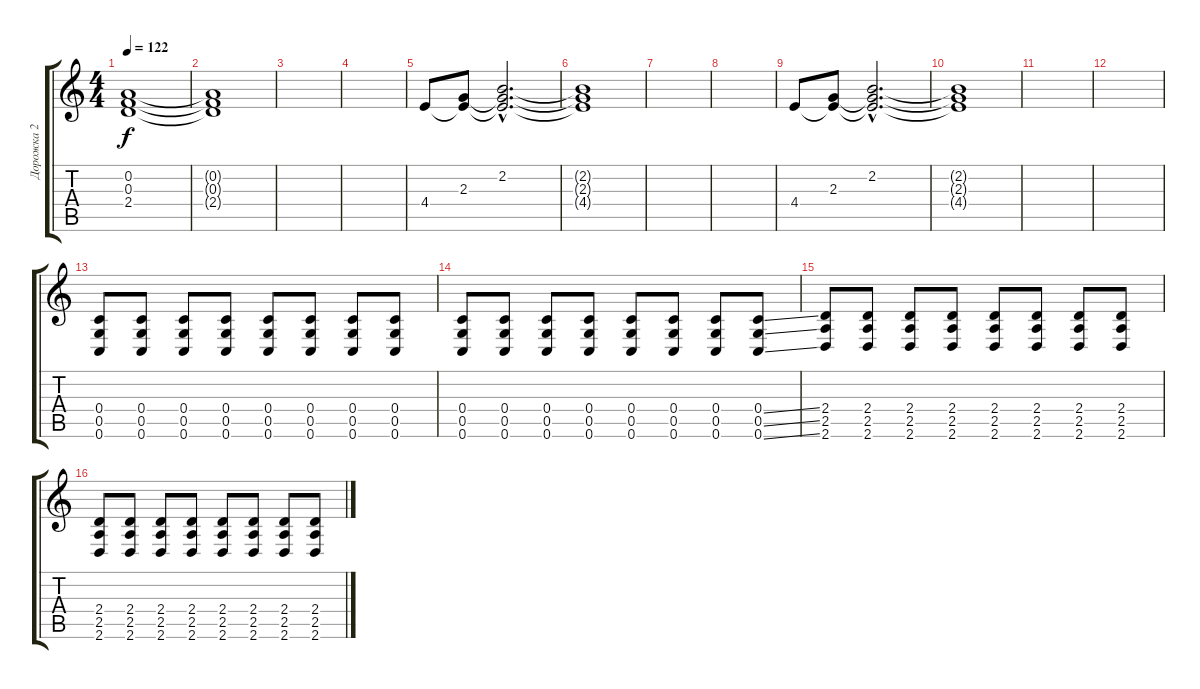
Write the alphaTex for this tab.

\track ("Дорожка 2" "Дорожка 2") {instrument distortionguitar}
\staff {score tabs}
\tuning (D4 A3 F3 C3 G2 C2) {hide}
\ts (4 4)
\tempo 122
\clef g2
\ks c
(0.2{t} 0.3{t} 2.4{t}).1{dy f} |
(0.2{t} 0.3{t} 2.4{t}).1 |
|
|
4.4.8 (2.3 4.4{t}).8 (2.2{hac} 2.3{hac t} 4.4{hac t}).2{d} |
(2.2{t} 2.3{t} 4.4{t}).1 |
|
|
4.4.8 (2.3 4.4{t}).8 (2.2{hac} 2.3{hac t} 4.4{hac t}).2{d} |
(2.2{t} 2.3{t} 4.4{t}).1 |
|
|
(0.4 0.5 0.6).8{instrument distortionguitar} (0.4 0.5 0.6).8 (0.4 0.5 0.6).8 (0.4 0.5 0.6).8 (0.4 0.5 0.6).8 (0.4 0.5 0.6).8 (0.4 0.5 0.6).8 (0.4 0.5 0.6).8 |
(0.4 0.5 0.6).8 (0.4 0.5 0.6).8 (0.4 0.5 0.6).8 (0.4 0.5 0.6).8 (0.4 0.5 0.6).8 (0.4 0.5 0.6).8 (0.4 0.5 0.6).8 (0.4{ss} 0.5{ss} 0.6{ss}).8 |
(2.4 2.5 2.6).8 (2.4 2.5 2.6).8 (2.4 2.5 2.6).8 (2.4 2.5 2.6).8 (2.4 2.5 2.6).8 (2.4 2.5 2.6).8 (2.4 2.5 2.6).8 (2.4 2.5 2.6).8 |
(2.4 2.5 2.6).8 (2.4 2.5 2.6).8 (2.4 2.5 2.6).8 (2.4 2.5 2.6).8 (2.4 2.5 2.6).8 (2.4 2.5 2.6).8 (2.4 2.5 2.6).8 (2.4 2.5 2.6).8
